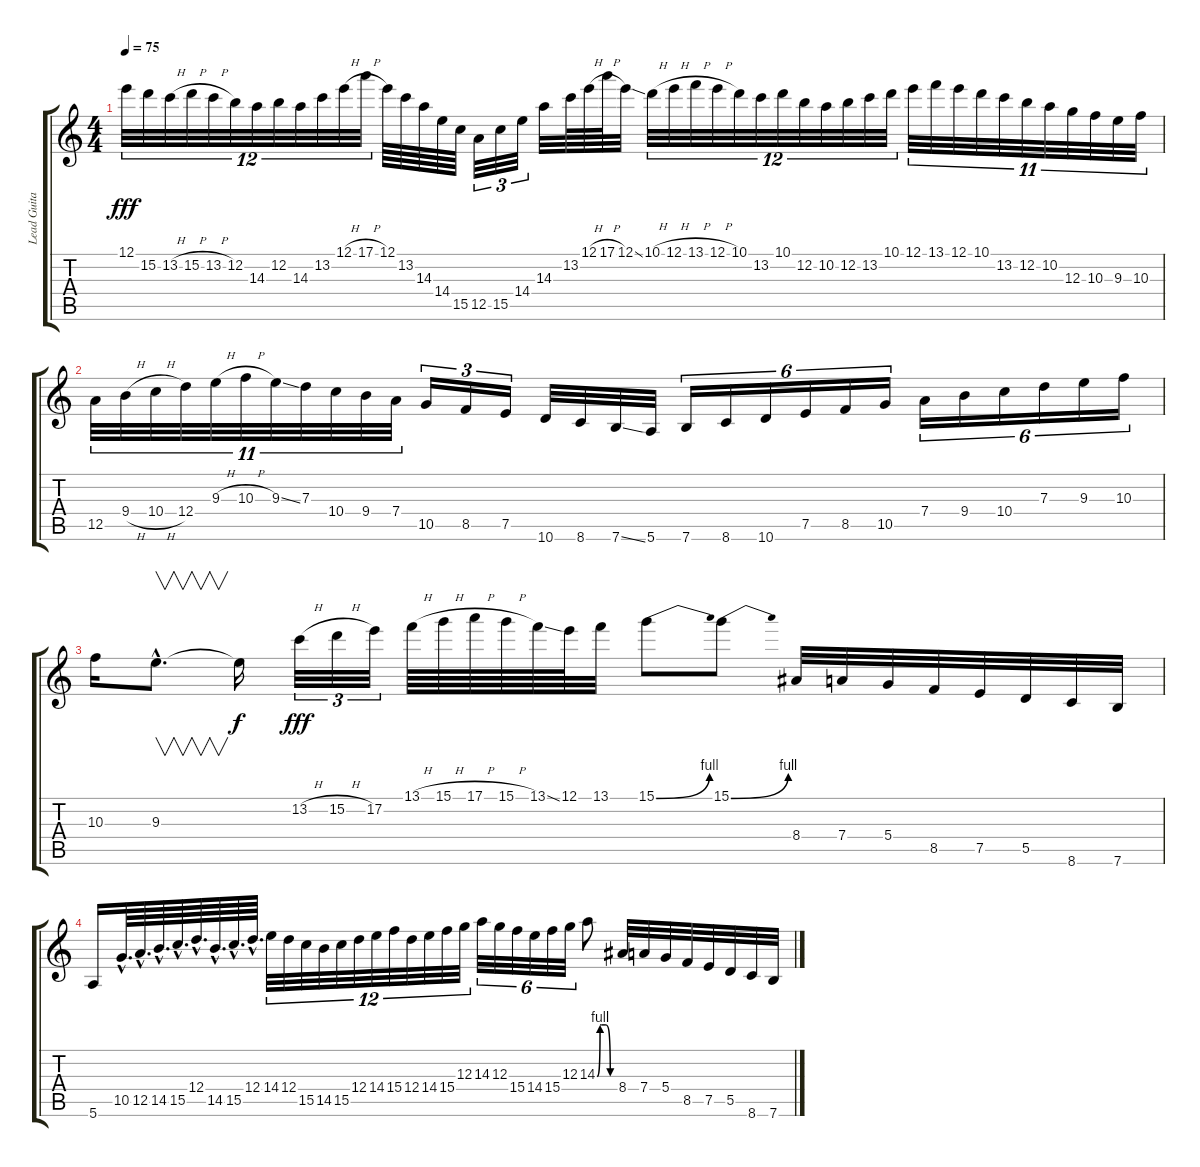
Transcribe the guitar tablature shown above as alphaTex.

\track ("Lead Guitar I" "Lead Guita") {instrument overdrivenguitar}
\staff {score tabs}
\tuning (E4 B3 G3 D3 A2 E2) {hide}
\ts (4 4)
\tempo 75
\clef g2
\ks c
12.1.32{tu (12 8) dy fff} 15.2.32{tu (12 8)} 13.2{h}.32{tu (12 8)} 15.2{h}.32{tu (12 8)} 13.2{h}.32{tu (12 8)} 12.2.32{tu (12 8)} 14.3.32{tu (12 8)} 12.2.32{tu (12 8)} 14.3.32{tu (12 8)} 13.2.32{tu (12 8)} 12.1{h}.32{tu (12 8)} 17.1{h}.32{tu (12 8)} 12.1.64 13.2.64 14.3.64 14.4.64 15.5.64 12.5.32{tu (3 2)} 15.5.32{tu (3 2)} 14.4.32{tu (3 2)} 14.3.32 13.2.64 12.1{h}.64 17.1{h}.64 12.1{ss}.32 10.1{h}.32{tu (12 8)} 12.1{h}.32{tu (12 8)} 13.1{h}.32{tu (12 8)} 12.1{h}.32{tu (12 8)} 10.1.32{tu (12 8)} 13.2.32{tu (12 8)} 10.1.32{tu (12 8)} 12.2.32{tu (12 8)} 10.2.32{tu (12 8)} 12.2.32{tu (12 8)} 13.2.32{tu (12 8)} 10.1.32{tu (12 8)} 12.1.32{tu (11 8)} 13.1.32{tu (11 8)} 12.1.32{tu (11 8)} 10.1.32{tu (11 8)} 13.2.32{tu (11 8)} 12.2.32{tu (11 8)} 10.2.32{tu (11 8)} 12.3.32{tu (11 8)} 10.3.32{tu (11 8)} 9.3.32{tu (11 8)} 10.3.32{tu (11 8)} |
12.5.32{tu (11 8)} 9.4{h}.32{tu (11 8)} 10.4{h}.32{tu (11 8)} 12.4.32{tu (11 8)} 9.3{h}.32{tu (11 8)} 10.3{h}.32{tu (11 8)} 9.3{ss}.32{tu (11 8)} 7.3.32{tu (11 8)} 10.4.32{tu (11 8)} 9.4.32{tu (11 8)} 7.4.32{tu (11 8)} 10.5.16{tu (3 2)} 8.5.16{tu (3 2)} 7.5.16{tu (3 2)} 10.6.32 8.6.32 7.6{ss}.32 5.6.32 7.6.16{tu (6 4)} 8.6.16{tu (6 4)} 10.6.16{tu (6 4)} 7.5.16{tu (6 4)} 8.5.16{tu (6 4)} 10.5.16{tu (6 4)} 7.4.16{tu (6 4)} 9.4.16{tu (6 4)} 10.4.16{tu (6 4)} 7.3.16{tu (6 4)} 9.3.16{tu (6 4)} 10.3.16{tu (6 4)} |
10.3.16 9.3{hac}.8{v d} 9.3{t}.16{dy f} 13.2{h}.32{tu (3 2) dy fff} 15.2{h}.32{tu (3 2)} 17.2.32{tu (3 2)} 13.1{h}.64 15.1{h}.64 17.1{h}.64 15.1{h}.64 13.1{ss}.64 12.1.64 13.1.32 15.1{be (bend 0 0 60 4)}.8 15.1{be (bend 0 0 60 4)}.8 8.4.32 7.4.32 5.4.32 8.5.32 7.5.32 5.5.32 8.6.32 7.6.32 |
5.6.16 10.5{hac}.64{d} 12.5{hac}.64{d} 14.5{hac}.64{d} 15.5{hac}.64{d} 12.4{hac}.64{d} 14.5{hac}.64{d} 15.5{hac}.64{d} 12.4{hac}.64{d} 14.4.32{tu (12 8)} 12.4.32{tu (12 8)} 15.5.32{tu (12 8)} 14.5.32{tu (12 8)} 15.5.32{tu (12 8)} 12.4.32{tu (12 8)} 14.4.32{tu (12 8)} 15.4.32{tu (12 8)} 12.4.32{tu (12 8)} 14.4.32{tu (12 8)} 15.4.32{tu (12 8)} 12.3.32{tu (12 8)} 14.3.32{tu (6 4)} 12.3.32{tu (6 4)} 15.4.32{tu (6 4)} 14.4.32{tu (6 4)} 15.4.32{tu (6 4)} 12.3.32{tu (6 4)} 14.3{be (custom 0 0 10 4 15 4 30 4 45 0 60 0)}.8 8.4.32 7.4.32 5.4.32 8.5.32 7.5.32 5.5.32 8.6.32 7.6.32
